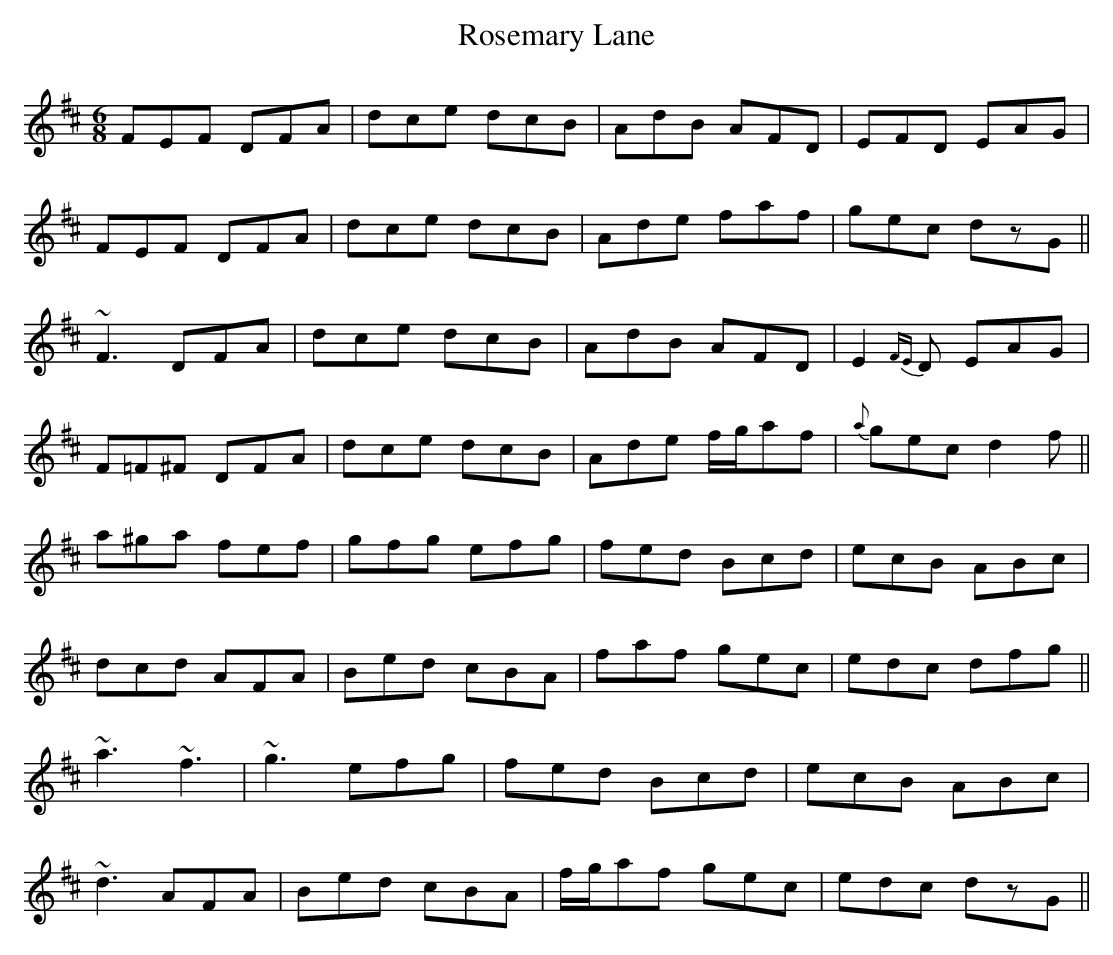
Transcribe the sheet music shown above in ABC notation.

X:1
T:Rosemary Lane
M:6/8
L:1/8
K:D
FEF DFA|dce dcB|AdB AFD|EFD EAG|!
FEF DFA|dce dcB|Ade faf|gec dzG||!
~F3 DFA|dce dcB|AdB AFD|E2{FE}D EAG|!
F=F^F DFA|dce dcB|Ade f/2g/2af|{a}gec d2f||!
a^ga fef|gfg efg|fed Bcd|ecB ABc|!
dcd AFA|Bed cBA|faf gec|edc dfg||!
~a3 ~f3|~g3 efg|fed Bcd|ecB ABc|!
~d3 AFA|Bed cBA|f/2g/2af gec|edc dzG||!
